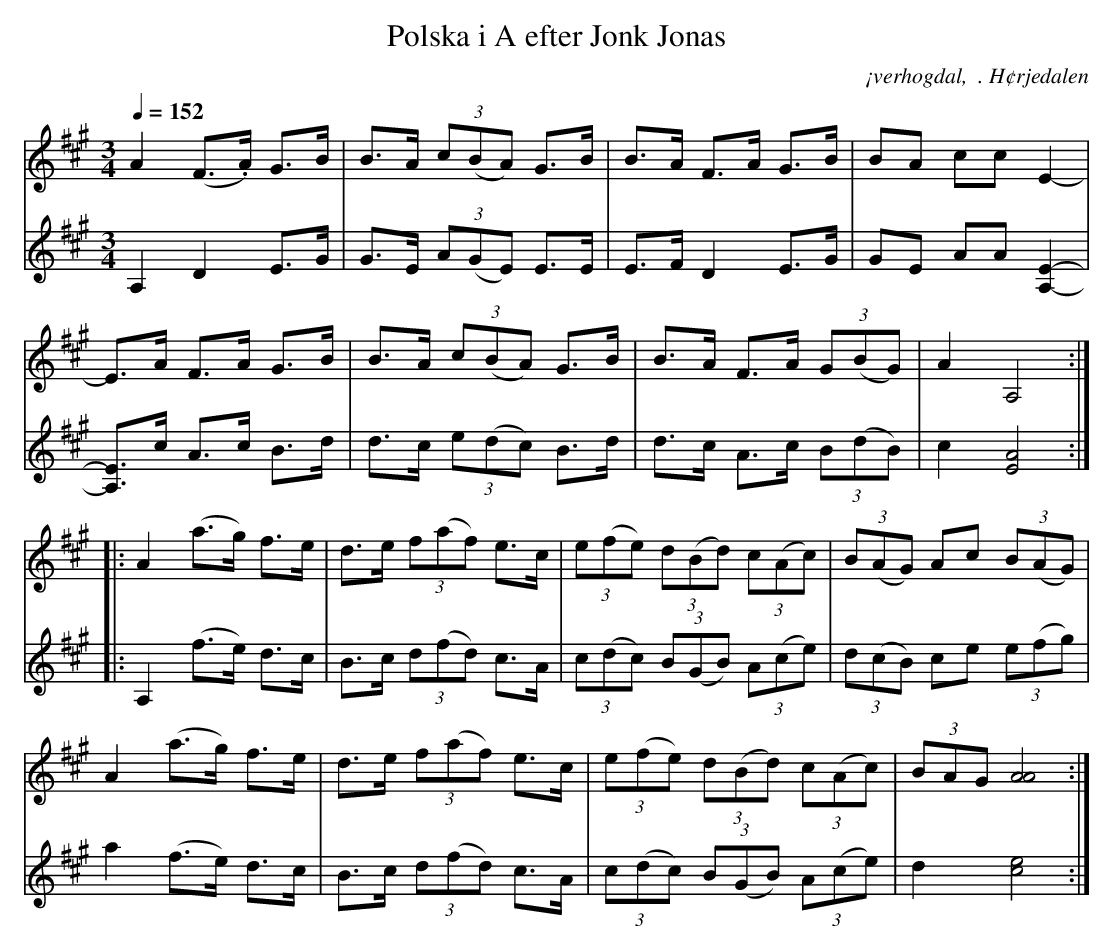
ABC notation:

X:1
T:Polska i A efter Jonk Jonas
O:¡verhogdal,  . H¢rjedalen
M:3/4
L:1/8
Q:1/4=152
K:A
V:1
A2 (F>.A) G>B|B>A (3c(BA) G>B|B>A F>A G>B|BA cc E2-|!
E>A F>A G>B|B>A (3c(BA) G>B|B>A F>A (3G(BG)|A2 A,4::!
A2 (a>g) f>e|d>e (3f(af) e>c|(3e(fe) (3d(Bd) (3c(Ac)|(3B(AG) Ac (3B(AG)|!
A2 (a>g) f>e|d>e (3f(af) e>c|(3e(fe) (3d(Bd) (3c(Ac)|(3BAG [A4A4]:|]
V:2
A,2 D2 E>G|G>E (3A(GE) E>E|E>F D2 E>G|GE AA [E2-A,2-]|!
[A,3/2E3/2]c/ A>c B>d|d>c (3e(dc) B>d|d>c A>c (3B(dB)|c2 [E4A4]::!
A,2 (f>e) d>c|B>c (3d(fd) c>A|(3c(dc) (3B(GB) (3A(ce)|(3d(cB) ce (3e(fg)|!
a2 (f>e) d>c|B>c (3d(fd) c>A|(3c(dc) (3B(GB) (3A(ce)|d2 [c4e4]:|]
